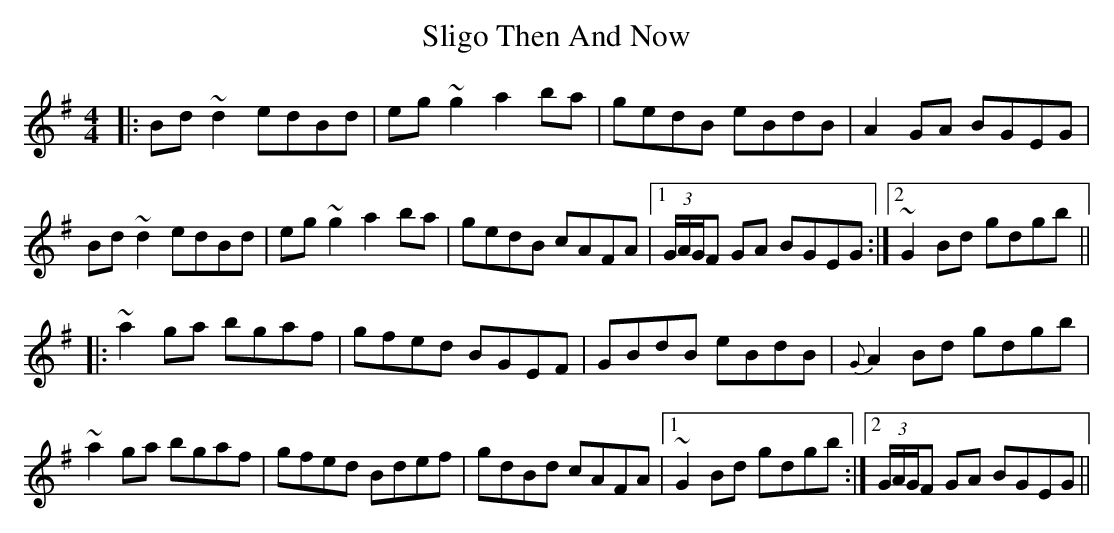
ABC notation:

X:1
T: Sligo Then And Now
M: 4/4
L: 1/8
K: Gmaj
|:Bd~d2 edBd|eg ~g2 a2ba|gedB eBdB|A2GA BGEG|
Bd~d2 edBd|eg ~g2 a2ba|gedB cAFA|1 (3G/A/G/F GA BGEG:|2 ~G2 Bd gdgb||
|:~a2ga bgaf|gfed BGEF|GBdB eBdB|{G}A2Bd gdgb|
~a2ga bgaf|gfed Bdef|gdBd cAFA|1 ~G2Bd gdgb:|2 (3G/A/G/F GA BGEG||
